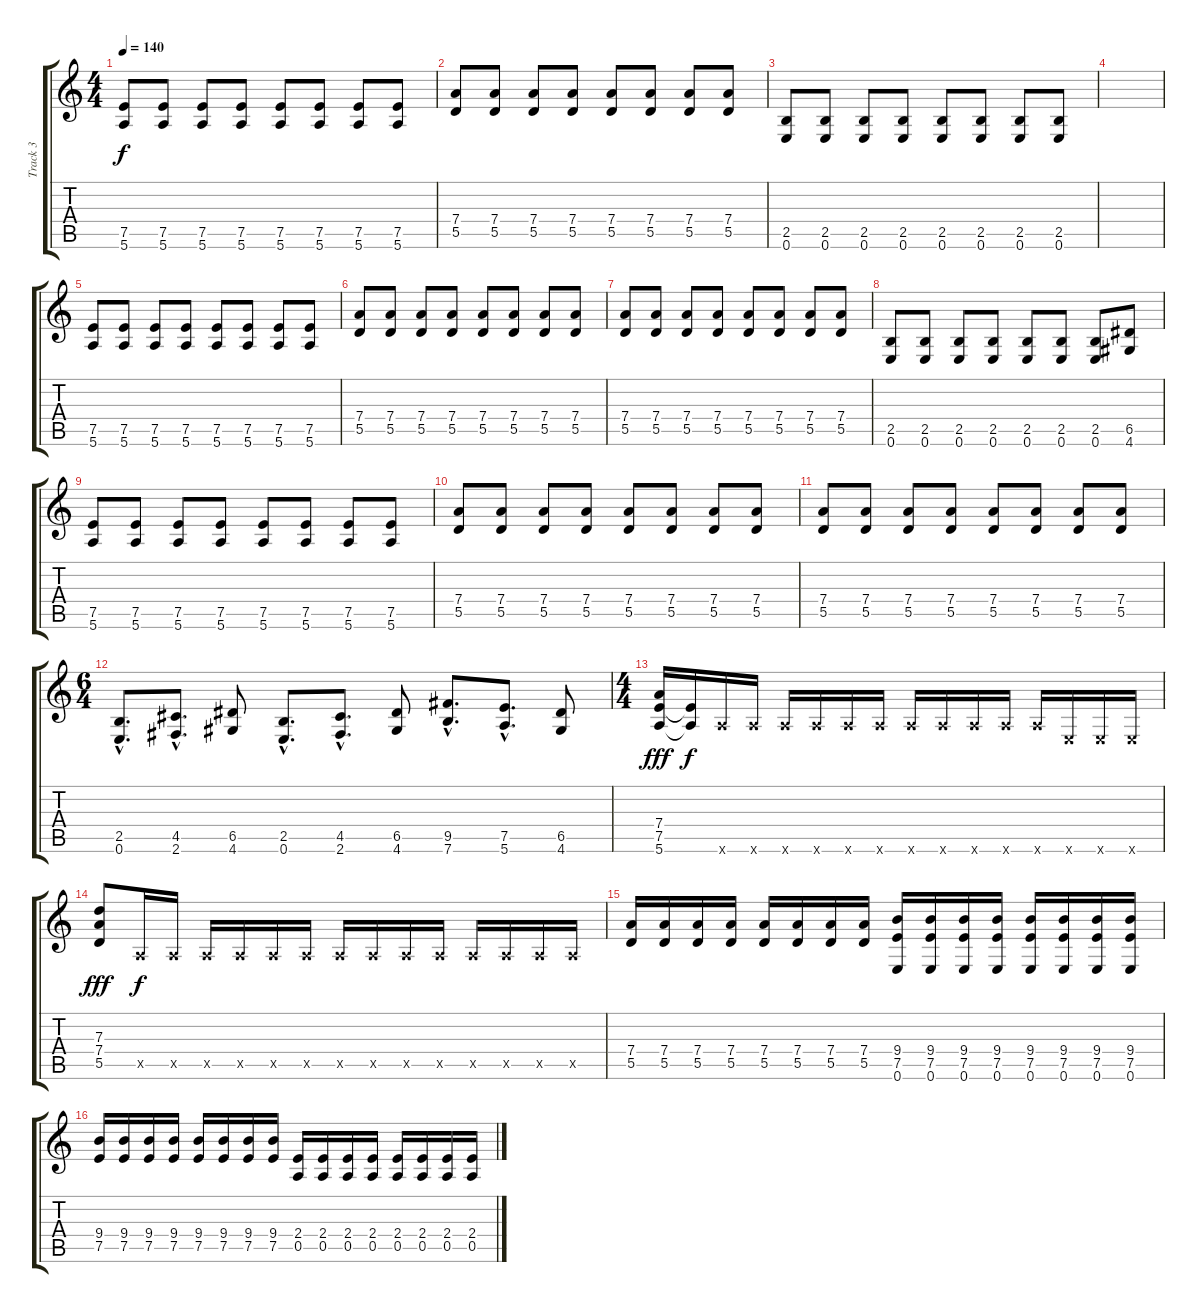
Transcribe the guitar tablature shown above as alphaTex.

\track ("Track 3" "Track 3") {instrument distortionguitar}
\staff {score tabs}
\tuning (E4 B3 G3 D3 A2 E2) {hide}
\ts (4 4)
\tempo 140
\clef g2
\ks c
(7.5 5.6).8{dy f} (7.5 5.6).8 (7.5 5.6).8 (7.5 5.6).8 (7.5 5.6).8 (7.5 5.6).8 (7.5 5.6).8 (7.5 5.6).8 |
(7.4 5.5).8 (7.4 5.5).8 (7.4 5.5).8 (7.4 5.5).8 (7.4 5.5).8 (7.4 5.5).8 (7.4 5.5).8 (7.4 5.5).8 |
(2.5 0.6).8 (2.5 0.6).8 (2.5 0.6).8 (2.5 0.6).8 (2.5 0.6).8 (2.5 0.6).8 (2.5 0.6).8 (2.5 0.6).8 |
|
(7.5 5.6).8 (7.5 5.6).8 (7.5 5.6).8 (7.5 5.6).8 (7.5 5.6).8 (7.5 5.6).8 (7.5 5.6).8 (7.5 5.6).8 |
(7.4 5.5).8 (7.4 5.5).8 (7.4 5.5).8 (7.4 5.5).8 (7.4 5.5).8 (7.4 5.5).8 (7.4 5.5).8 (7.4 5.5).8 |
(7.4 5.5).8 (7.4 5.5).8 (7.4 5.5).8 (7.4 5.5).8 (7.4 5.5).8 (7.4 5.5).8 (7.4 5.5).8 (7.4 5.5).8 |
(2.5 0.6).8 (2.5 0.6).8 (2.5 0.6).8 (2.5 0.6).8 (2.5 0.6).8 (2.5 0.6).8 (2.5 0.6).8 (6.5 4.6).8 |
(7.5 5.6).8 (7.5 5.6).8 (7.5 5.6).8 (7.5 5.6).8 (7.5 5.6).8 (7.5 5.6).8 (7.5 5.6).8 (7.5 5.6).8 |
(7.4 5.5).8 (7.4 5.5).8 (7.4 5.5).8 (7.4 5.5).8 (7.4 5.5).8 (7.4 5.5).8 (7.4 5.5).8 (7.4 5.5).8 |
(7.4 5.5).8 (7.4 5.5).8 (7.4 5.5).8 (7.4 5.5).8 (7.4 5.5).8 (7.4 5.5).8 (7.4 5.5).8 (7.4 5.5).8 |
\ts (6 4)
(2.5{hac} 0.6{hac}).8{d} (4.5{hac} 2.6{hac}).8{d} (6.5 4.6).8 (2.5{hac} 0.6{hac}).8{d} (4.5{hac} 2.6{hac}).8{d} (6.5 4.6).8 (9.5{hac} 7.6{hac}).8{d} (7.5{hac} 5.6{hac}).8{d} (6.5 4.6).8 |
\ts (4 4)
(7.4 7.5 5.6).16{dy fff} (7.5{t} 5.6{t}).16{dy f} 5.6{x}.16 5.6{x}.16 5.6{x}.16 5.6{x}.16 5.6{x}.16 5.6{x}.16 5.6{x}.16 5.6{x}.16 5.6{x}.16 5.6{x}.16 5.6{x}.16 0.6{x}.16 0.6{x}.16 0.6{x}.16 |
(7.3 7.4 5.5).8{dy fff} 0.5{x}.16{dy f} 0.5{x}.16 0.5{x}.16 0.5{x}.16 0.5{x}.16 0.5{x}.16 0.5{x}.16 0.5{x}.16 0.5{x}.16 0.5{x}.16 0.5{x}.16 0.5{x}.16 0.5{x}.16 0.5{x}.16 |
(7.4 5.5).16 (7.4 5.5).16 (7.4 5.5).16 (7.4 5.5).16 (7.4 5.5).16 (7.4 5.5).16 (7.4 5.5).16 (7.4 5.5).16 (9.4 7.5 0.6).16 (9.4 7.5 0.6).16 (9.4 7.5 0.6).16 (9.4 7.5 0.6).16 (9.4 7.5 0.6).16 (9.4 7.5 0.6).16 (9.4 7.5 0.6).16 (9.4 7.5 0.6).16 |
(9.4 7.5).16 (9.4 7.5).16 (9.4 7.5).16 (9.4 7.5).16 (9.4 7.5).16 (9.4 7.5).16 (9.4 7.5).16 (9.4 7.5).16 (2.4 0.5).16 (2.4 0.5).16 (2.4 0.5).16 (2.4 0.5).16 (2.4 0.5).16 (2.4 0.5).16 (2.4 0.5).16 (2.4 0.5).16
